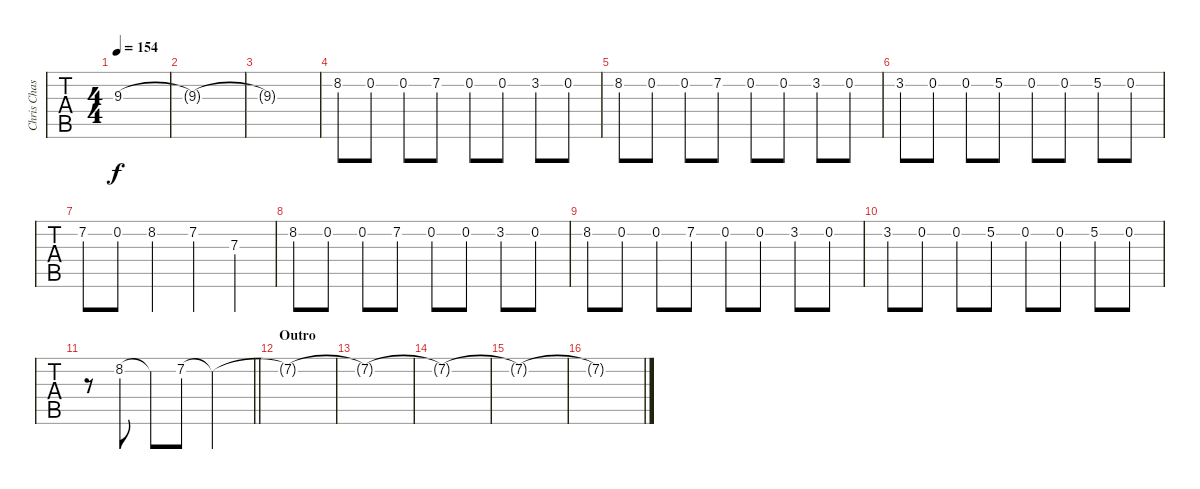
\track ("Chris Chasse - Guitar Two" "Chris Chas") {instrument distortionguitar}
\staff {tabs}
\tuning (Eb4 Bb3 Gb3 Db3 Ab2 Eb2) {hide}
\ts (4 4)
\tempo 154
\clef g2
\ks c
9.3{t}.1{dy f} |
9.3{t}.1 |
9.3{t}.1 |
8.2.8{volume 9} 0.2.8 0.2.8 7.2.8 0.2.8 0.2.8 3.2.8 0.2.8 |
8.2.8 0.2.8 0.2.8 7.2.8 0.2.8 0.2.8 3.2.8 0.2.8 |
3.2.8 0.2.8 0.2.8 5.2.8 0.2.8 0.2.8 5.2.8 0.2.8 |
7.2.8 0.2.8 8.2.4 7.2.4 7.3.4 |
8.2.8 0.2.8 0.2.8 7.2.8 0.2.8 0.2.8 3.2.8 0.2.8 |
8.2.8 0.2.8 0.2.8 7.2.8 0.2.8 0.2.8 3.2.8 0.2.8 |
3.2.8 0.2.8 0.2.8 5.2.8 0.2.8 0.2.8 5.2.8 0.2.8 |
\barLineRight lightlight
r.8 8.2.8 8.2{t}.8 7.2.8 7.2{t}.2 |
\section ("" "Outro")
7.2{t}.1{volume 0} |
7.2{t}.1 |
7.2{t}.1 |
7.2{t}.1 |
7.2{t}.1
